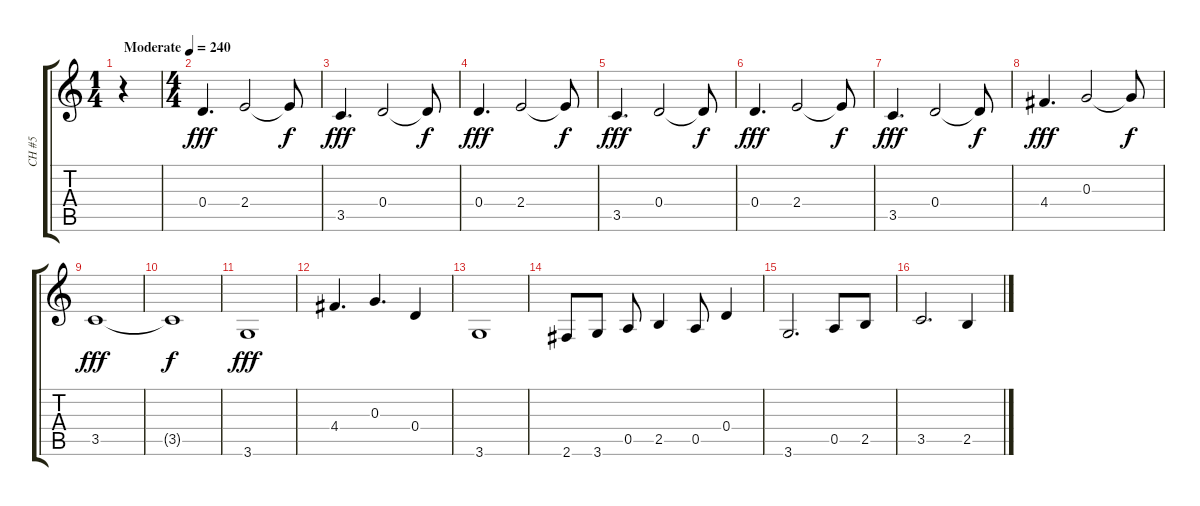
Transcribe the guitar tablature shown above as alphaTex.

\track ("CH #5" "CH #5") {instrument electricbassfinger}
\staff {score tabs}
\tuning (E4 B3 G3 D3 A2 E2) {hide}
\ts (1 4)
\tempo (240 "Moderate")
\clef g2
\ks c
r.4{dy fff instrument electricbassfinger} |
\ts (4 4)
0.4.4{d balance 8} 2.4.2 2.4{t}.8{dy f} |
3.5.4{d dy fff} 0.4.2 0.4{t}.8{dy f} |
0.4.4{d dy fff} 2.4.2 2.4{t}.8{dy f} |
3.5.4{d dy fff} 0.4.2 0.4{t}.8{dy f} |
0.4.4{d dy fff} 2.4.2 2.4{t}.8{dy f} |
3.5.4{d dy fff} 0.4.2 0.4{t}.8{dy f} |
4.4.4{d dy fff} 0.3.2 0.3{t}.8{dy f} |
3.5.1{dy fff} |
3.5{t}.1{dy f} |
3.6.1{dy fff} |
4.4.4{d} 0.3.4{d} 0.4.4 |
3.6.1 |
2.6.8 3.6.8 0.5.8 2.5.4 0.5.8 0.4.4 |
3.6.2{d} 0.5.8 2.5.8 |
3.5.2{d} 2.5.4
